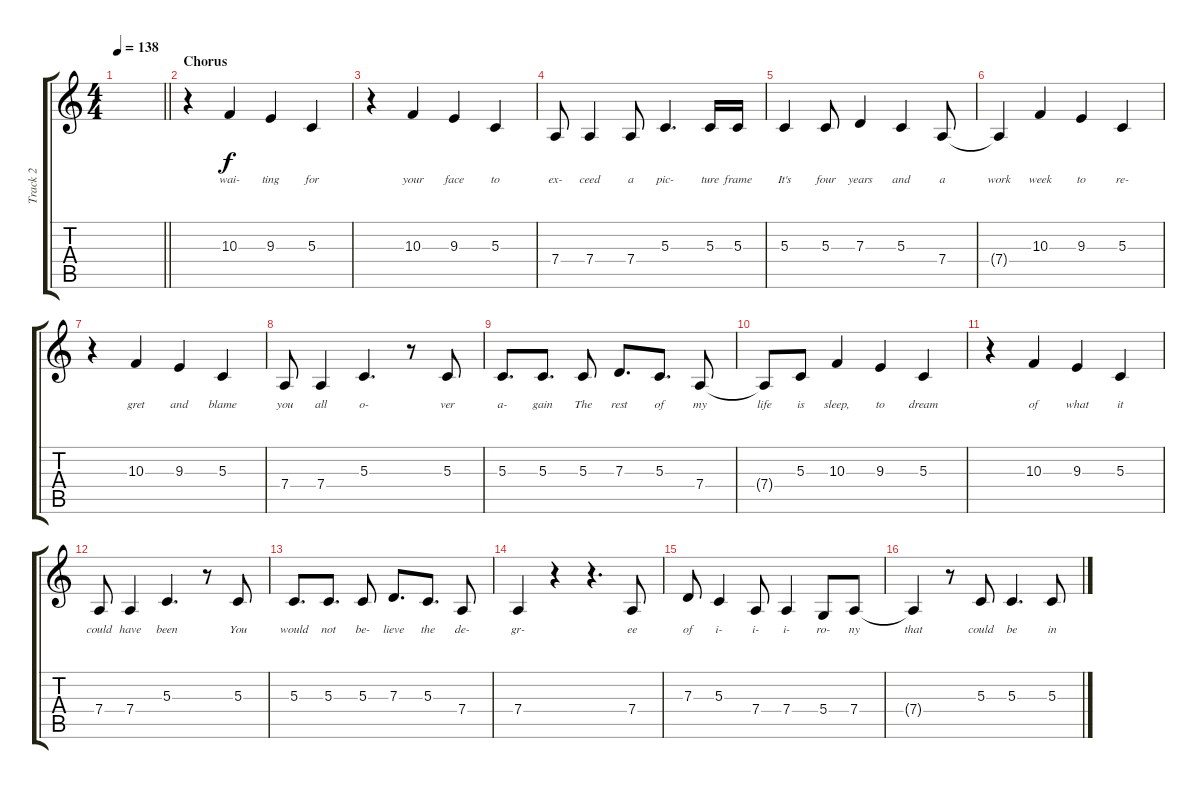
\track ("Track 2" "Track 2") {instrument clarinet}
\staff {score tabs}
\tuning (E4 B3 G3 D3 A2 D2) {hide}
\ts (4 4)
\tempo 138
\clef g2
\barLineRight lightlight
\ks c
|
\section ("" "Chorus")
r.4 10.3.4{lyrics (0 "wai-") lyrics (1 "") lyrics (2 "") lyrics (3 "") lyrics (4 "")} 9.3.4{lyrics (0 "ting") lyrics (1 "") lyrics (2 "") lyrics (3 "") lyrics (4 "")} 5.3.4{lyrics (0 "for") lyrics (1 "") lyrics (2 "") lyrics (3 "") lyrics (4 "")} |
r.4 10.3.4{lyrics (0 "your") lyrics (1 "") lyrics (2 "") lyrics (3 "") lyrics (4 "")} 9.3.4{lyrics (0 "face") lyrics (1 "") lyrics (2 "") lyrics (3 "") lyrics (4 "")} 5.3.4{lyrics (0 "to") lyrics (1 "") lyrics (2 "") lyrics (3 "") lyrics (4 "")} |
7.4.8{lyrics (0 "ex-") lyrics (1 "") lyrics (2 "") lyrics (3 "") lyrics (4 "")} 7.4.4{lyrics (0 "ceed") lyrics (1 "") lyrics (2 "") lyrics (3 "") lyrics (4 "")} 7.4.8{lyrics (0 "a") lyrics (1 "") lyrics (2 "") lyrics (3 "") lyrics (4 "")} 5.3.4{d lyrics (0 "pic-") lyrics (1 "") lyrics (2 "") lyrics (3 "") lyrics (4 "")} 5.3.16{lyrics (0 "ture") lyrics (1 "") lyrics (2 "") lyrics (3 "") lyrics (4 "")} 5.3.16{lyrics (0 "frame") lyrics (1 "") lyrics (2 "") lyrics (3 "") lyrics (4 "")} |
5.3.4{lyrics (0 "It's") lyrics (1 "") lyrics (2 "") lyrics (3 "") lyrics (4 "")} 5.3.8{lyrics (0 "four") lyrics (1 "") lyrics (2 "") lyrics (3 "") lyrics (4 "")} 7.3.4{lyrics (0 "years") lyrics (1 "") lyrics (2 "") lyrics (3 "") lyrics (4 "")} 5.3.4{lyrics (0 "and") lyrics (1 "") lyrics (2 "") lyrics (3 "") lyrics (4 "")} 7.4.8{lyrics (0 "a") lyrics (1 "") lyrics (2 "") lyrics (3 "") lyrics (4 "")} |
7.4{t}.4{lyrics (0 "work") lyrics (1 "") lyrics (2 "") lyrics (3 "") lyrics (4 "")} 10.3.4{lyrics (0 "week") lyrics (1 "") lyrics (2 "") lyrics (3 "") lyrics (4 "")} 9.3.4{lyrics (0 "to") lyrics (1 "") lyrics (2 "") lyrics (3 "") lyrics (4 "")} 5.3.4{lyrics (0 "re-") lyrics (1 "") lyrics (2 "") lyrics (3 "") lyrics (4 "")} |
r.4 10.3.4{lyrics (0 "gret") lyrics (1 "") lyrics (2 "") lyrics (3 "") lyrics (4 "")} 9.3.4{lyrics (0 "and") lyrics (1 "") lyrics (2 "") lyrics (3 "") lyrics (4 "")} 5.3.4{lyrics (0 "blame") lyrics (1 "") lyrics (2 "") lyrics (3 "") lyrics (4 "")} |
7.4.8{lyrics (0 "you") lyrics (1 "") lyrics (2 "") lyrics (3 "") lyrics (4 "")} 7.4.4{lyrics (0 "all") lyrics (1 "") lyrics (2 "") lyrics (3 "") lyrics (4 "")} 5.3.4{d lyrics (0 "o-") lyrics (1 "") lyrics (2 "") lyrics (3 "") lyrics (4 "")} r.8 5.3.8{lyrics (0 "ver") lyrics (1 "") lyrics (2 "") lyrics (3 "") lyrics (4 "")} |
5.3.8{d lyrics (0 "a-") lyrics (1 "") lyrics (2 "") lyrics (3 "") lyrics (4 "")} 5.3.8{d lyrics (0 "gain") lyrics (1 "") lyrics (2 "") lyrics (3 "") lyrics (4 "")} 5.3.8{lyrics (0 "The") lyrics (1 "") lyrics (2 "") lyrics (3 "") lyrics (4 "")} 7.3.8{d lyrics (0 "rest") lyrics (1 "") lyrics (2 "") lyrics (3 "") lyrics (4 "")} 5.3.8{d lyrics (0 "of") lyrics (1 "") lyrics (2 "") lyrics (3 "") lyrics (4 "")} 7.4.8{lyrics (0 "my") lyrics (1 "") lyrics (2 "") lyrics (3 "") lyrics (4 "")} |
7.4{t}.8{lyrics (0 "life") lyrics (1 "") lyrics (2 "") lyrics (3 "") lyrics (4 "")} 5.3.8{lyrics (0 "is") lyrics (1 "") lyrics (2 "") lyrics (3 "") lyrics (4 "")} 10.3.4{lyrics (0 "sleep,") lyrics (1 "") lyrics (2 "") lyrics (3 "") lyrics (4 "")} 9.3.4{lyrics (0 "to") lyrics (1 "") lyrics (2 "") lyrics (3 "") lyrics (4 "")} 5.3.4{lyrics (0 "dream") lyrics (1 "") lyrics (2 "") lyrics (3 "") lyrics (4 "")} |
r.4 10.3.4{lyrics (0 "of") lyrics (1 "") lyrics (2 "") lyrics (3 "") lyrics (4 "")} 9.3.4{lyrics (0 "what") lyrics (1 "") lyrics (2 "") lyrics (3 "") lyrics (4 "")} 5.3.4{lyrics (0 "it") lyrics (1 "") lyrics (2 "") lyrics (3 "") lyrics (4 "")} |
7.4.8{lyrics (0 "could") lyrics (1 "") lyrics (2 "") lyrics (3 "") lyrics (4 "")} 7.4.4{lyrics (0 "have") lyrics (1 "") lyrics (2 "") lyrics (3 "") lyrics (4 "")} 5.3.4{d lyrics (0 "been") lyrics (1 "") lyrics (2 "") lyrics (3 "") lyrics (4 "")} r.8 5.3.8{lyrics (0 "You") lyrics (1 "") lyrics (2 "") lyrics (3 "") lyrics (4 "")} |
5.3.8{d lyrics (0 "would") lyrics (1 "") lyrics (2 "") lyrics (3 "") lyrics (4 "")} 5.3.8{d lyrics (0 "not") lyrics (1 "") lyrics (2 "") lyrics (3 "") lyrics (4 "")} 5.3.8{lyrics (0 "be-") lyrics (1 "") lyrics (2 "") lyrics (3 "") lyrics (4 "")} 7.3.8{d lyrics (0 "lieve") lyrics (1 "") lyrics (2 "") lyrics (3 "") lyrics (4 "")} 5.3.8{d lyrics (0 "the") lyrics (1 "") lyrics (2 "") lyrics (3 "") lyrics (4 "")} 7.4.8{lyrics (0 "de-") lyrics (1 "") lyrics (2 "") lyrics (3 "") lyrics (4 "")} |
7.4.4{lyrics (0 "gr-") lyrics (1 "") lyrics (2 "") lyrics (3 "") lyrics (4 "")} r.4 r.4{d} 7.4.8{lyrics (0 "ee") lyrics (1 "") lyrics (2 "") lyrics (3 "") lyrics (4 "")} |
7.3.8{lyrics (0 "of") lyrics (1 "") lyrics (2 "") lyrics (3 "") lyrics (4 "")} 5.3.4{lyrics (0 "i-") lyrics (1 "") lyrics (2 "") lyrics (3 "") lyrics (4 "")} 7.4.8{lyrics (0 "i-") lyrics (1 "") lyrics (2 "") lyrics (3 "") lyrics (4 "")} 7.4.4{lyrics (0 "i-") lyrics (1 "") lyrics (2 "") lyrics (3 "") lyrics (4 "")} 5.4.8{lyrics (0 "ro-") lyrics (1 "") lyrics (2 "") lyrics (3 "") lyrics (4 "")} 7.4.8{lyrics (0 "ny") lyrics (1 "") lyrics (2 "") lyrics (3 "") lyrics (4 "")} |
7.4{t}.4{lyrics (0 "that") lyrics (1 "") lyrics (2 "") lyrics (3 "") lyrics (4 "")} r.8 5.3.8{lyrics (0 "could") lyrics (1 "") lyrics (2 "") lyrics (3 "") lyrics (4 "")} 5.3.4{d lyrics (0 "be") lyrics (1 "") lyrics (2 "") lyrics (3 "") lyrics (4 "")} 5.3.8{lyrics (0 "in") lyrics (1 "") lyrics (2 "") lyrics (3 "") lyrics (4 "")}
